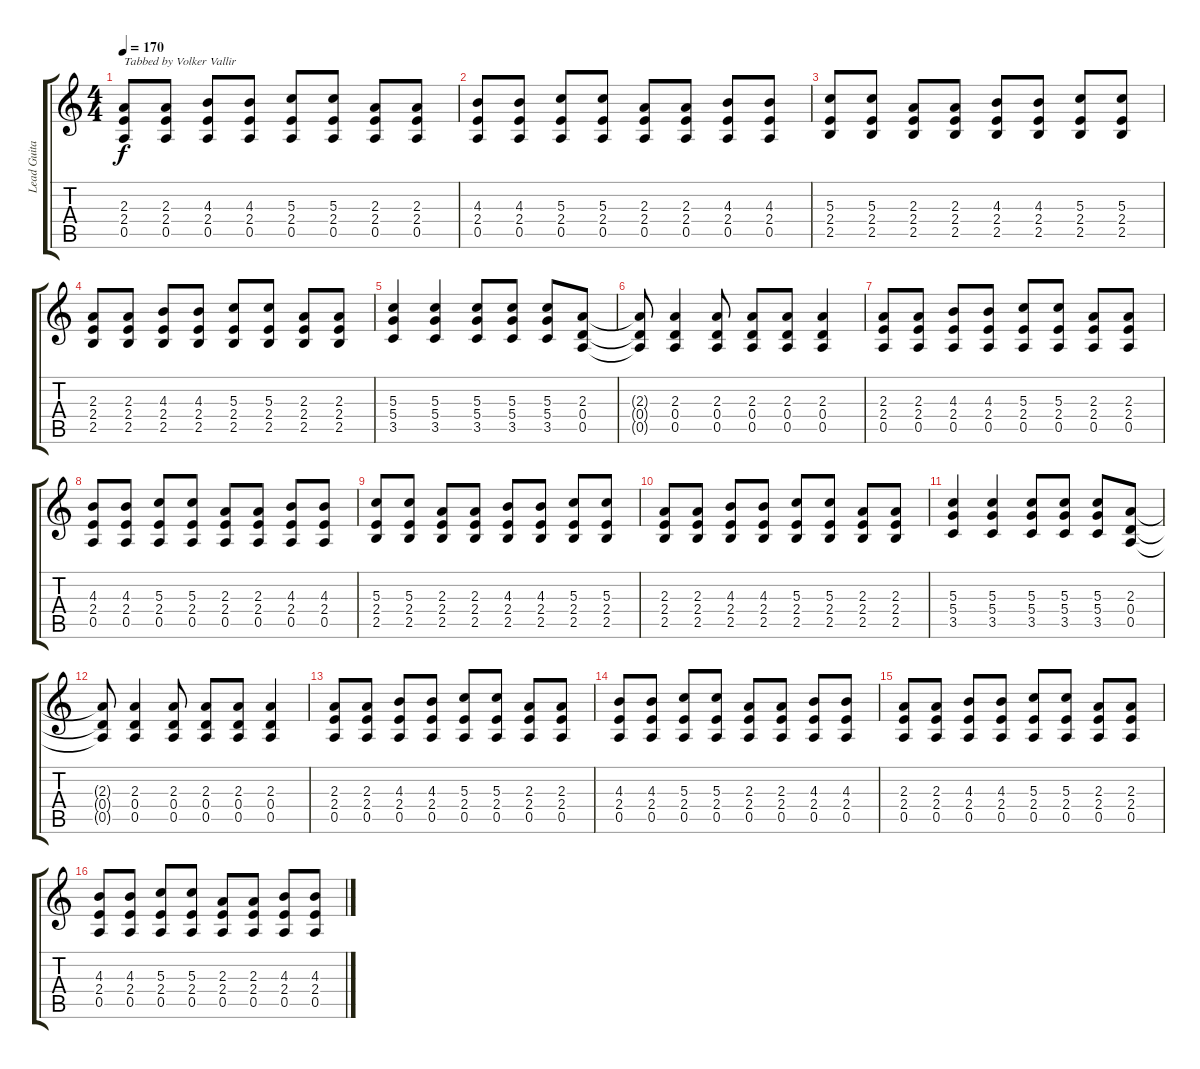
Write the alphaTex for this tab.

\track ("Lead Guitar (Kuddel)" "Lead Guita") {instrument distortionguitar}
\staff {score tabs}
\tuning (E4 B3 G3 D3 A2 E2) {hide}
\ts (4 4)
\tempo 170
\clef g2
\ks c
(2.3 2.4 0.5).8{txt "Tabbed by Volker Vallir" dy f instrument distortionguitar} (2.3 2.4 0.5).8 (4.3 2.4 0.5).8 (4.3 2.4 0.5).8 (5.3 2.4 0.5).8 (5.3 2.4 0.5).8 (2.3 2.4 0.5).8 (2.3 2.4 0.5).8 |
(4.3 2.4 0.5).8 (4.3 2.4 0.5).8 (5.3 2.4 0.5).8 (5.3 2.4 0.5).8 (2.3 2.4 0.5).8 (2.3 2.4 0.5).8 (4.3 2.4 0.5).8 (4.3 2.4 0.5).8 |
(5.3 2.4 2.5).8 (5.3 2.4 2.5).8 (2.3 2.4 2.5).8 (2.3 2.4 2.5).8 (4.3 2.4 2.5).8 (4.3 2.4 2.5).8 (5.3 2.4 2.5).8 (5.3 2.4 2.5).8 |
(2.3 2.4 2.5).8 (2.3 2.4 2.5).8 (4.3 2.4 2.5).8 (4.3 2.4 2.5).8 (5.3 2.4 2.5).8 (5.3 2.4 2.5).8 (2.3 2.4 2.5).8 (2.3 2.4 2.5).8 |
(5.3 5.4 3.5).4 (5.3 5.4 3.5).4 (5.3 5.4 3.5).8 (5.3 5.4 3.5).8 (5.3 5.4 3.5).8 (2.3 0.4 0.5).8 |
(2.3{t} 0.4{t} 0.5{t}).8 (2.3 0.4 0.5).4 (2.3 0.4 0.5).8 (2.3 0.4 0.5).8 (2.3 0.4 0.5).8 (2.3 0.4 0.5).4 |
(2.3 2.4 0.5).8 (2.3 2.4 0.5).8 (4.3 2.4 0.5).8 (4.3 2.4 0.5).8 (5.3 2.4 0.5).8 (5.3 2.4 0.5).8 (2.3 2.4 0.5).8 (2.3 2.4 0.5).8 |
(4.3 2.4 0.5).8 (4.3 2.4 0.5).8 (5.3 2.4 0.5).8 (5.3 2.4 0.5).8 (2.3 2.4 0.5).8 (2.3 2.4 0.5).8 (4.3 2.4 0.5).8 (4.3 2.4 0.5).8 |
(5.3 2.4 2.5).8 (5.3 2.4 2.5).8 (2.3 2.4 2.5).8 (2.3 2.4 2.5).8 (4.3 2.4 2.5).8 (4.3 2.4 2.5).8 (5.3 2.4 2.5).8 (5.3 2.4 2.5).8 |
(2.3 2.4 2.5).8 (2.3 2.4 2.5).8 (4.3 2.4 2.5).8 (4.3 2.4 2.5).8 (5.3 2.4 2.5).8 (5.3 2.4 2.5).8 (2.3 2.4 2.5).8 (2.3 2.4 2.5).8 |
(5.3 5.4 3.5).4 (5.3 5.4 3.5).4 (5.3 5.4 3.5).8 (5.3 5.4 3.5).8 (5.3 5.4 3.5).8 (2.3 0.4 0.5).8 |
(2.3{t} 0.4{t} 0.5{t}).8 (2.3 0.4 0.5).4 (2.3 0.4 0.5).8 (2.3 0.4 0.5).8 (2.3 0.4 0.5).8 (2.3 0.4 0.5).4 |
(2.3 2.4 0.5).8 (2.3 2.4 0.5).8 (4.3 2.4 0.5).8 (4.3 2.4 0.5).8 (5.3 2.4 0.5).8 (5.3 2.4 0.5).8 (2.3 2.4 0.5).8 (2.3 2.4 0.5).8 |
(4.3 2.4 0.5).8 (4.3 2.4 0.5).8 (5.3 2.4 0.5).8 (5.3 2.4 0.5).8 (2.3 2.4 0.5).8 (2.3 2.4 0.5).8 (4.3 2.4 0.5).8 (4.3 2.4 0.5).8 |
(2.3 2.4 0.5).8 (2.3 2.4 0.5).8 (4.3 2.4 0.5).8 (4.3 2.4 0.5).8 (5.3 2.4 0.5).8 (5.3 2.4 0.5).8 (2.3 2.4 0.5).8 (2.3 2.4 0.5).8 |
(4.3 2.4 0.5).8 (4.3 2.4 0.5).8 (5.3 2.4 0.5).8 (5.3 2.4 0.5).8 (2.3 2.4 0.5).8 (2.3 2.4 0.5).8 (4.3 2.4 0.5).8 (4.3 2.4 0.5).8
